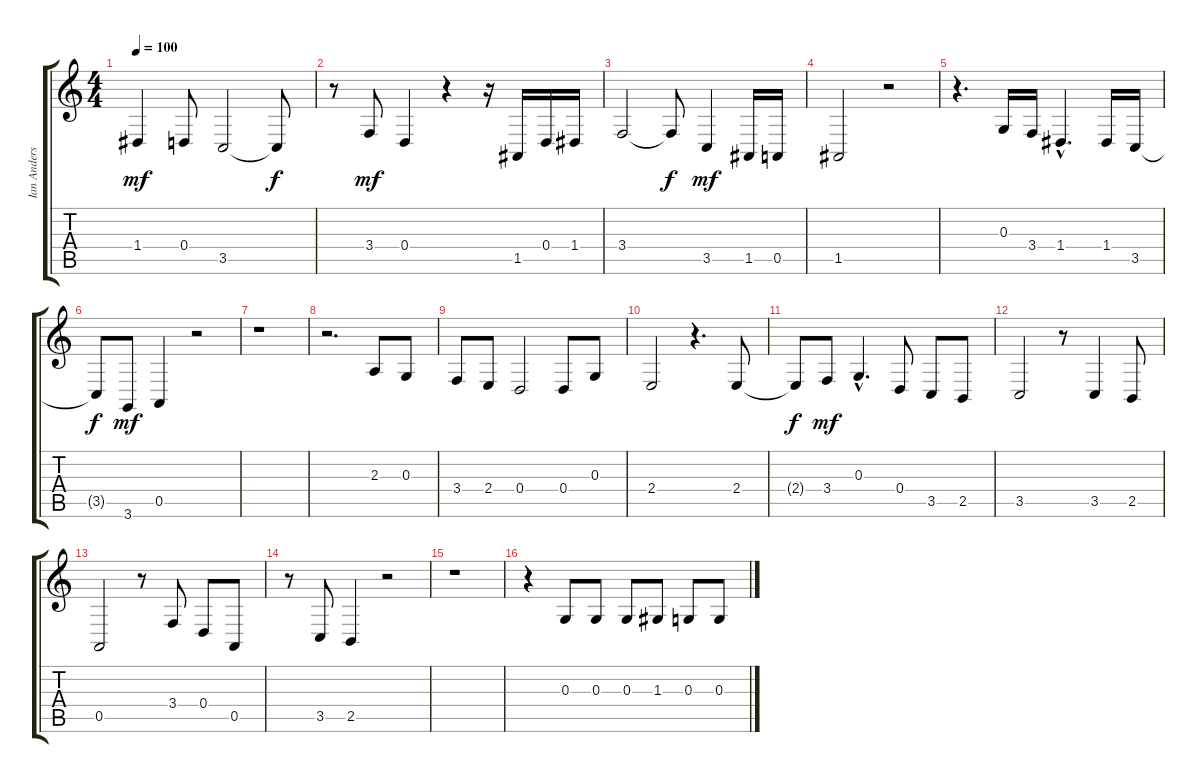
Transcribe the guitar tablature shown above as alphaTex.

\track ("Ian Anderson - vocals" "Ian Anders") {instrument lead6voice}
\staff {score tabs}
\tuning (E4 B3 G3 D3 A2 E2) {hide}
\ts (4 4)
\tempo 100
\clef g2
\ks c
1.4.4{dy mf} 0.4.8 3.5.2 3.5{t}.8{dy f} |
r.8 3.4.8{dy mf} 0.4.4 r.4 r.16 1.5.16 0.4.16 1.4.16 |
3.4.2 3.4{t}.8{dy f} 3.5.4{dy mf} 1.5.16 0.5.16 |
1.5.2 r.2 |
r.4{d} 0.3.16 3.4.16 1.4{hac}.4{d} 1.4.16 3.5.16 |
3.5{t}.8{dy f} 3.6.8{dy mf} 0.5.4 r.2 |
r.1 |
r.2{d} 2.3.8 0.3.8 |
3.4.8 2.4.8 0.4.2 0.4.8 0.3.8 |
2.4.2 r.4{d} 2.4.8 |
2.4{t}.8{dy f} 3.4.8{dy mf} 0.3{hac}.4{d} 0.4.8 3.5.8 2.5.8 |
3.5.2 r.8 3.5.4 2.5.8 |
0.5.2 r.8 3.4.8 0.4.8 0.5.8 |
r.8 3.5.8 2.5.4 r.2 |
r.1 |
r.4 0.3.8 0.3.8 0.3.8 1.3.8 0.3.8 0.3.8
